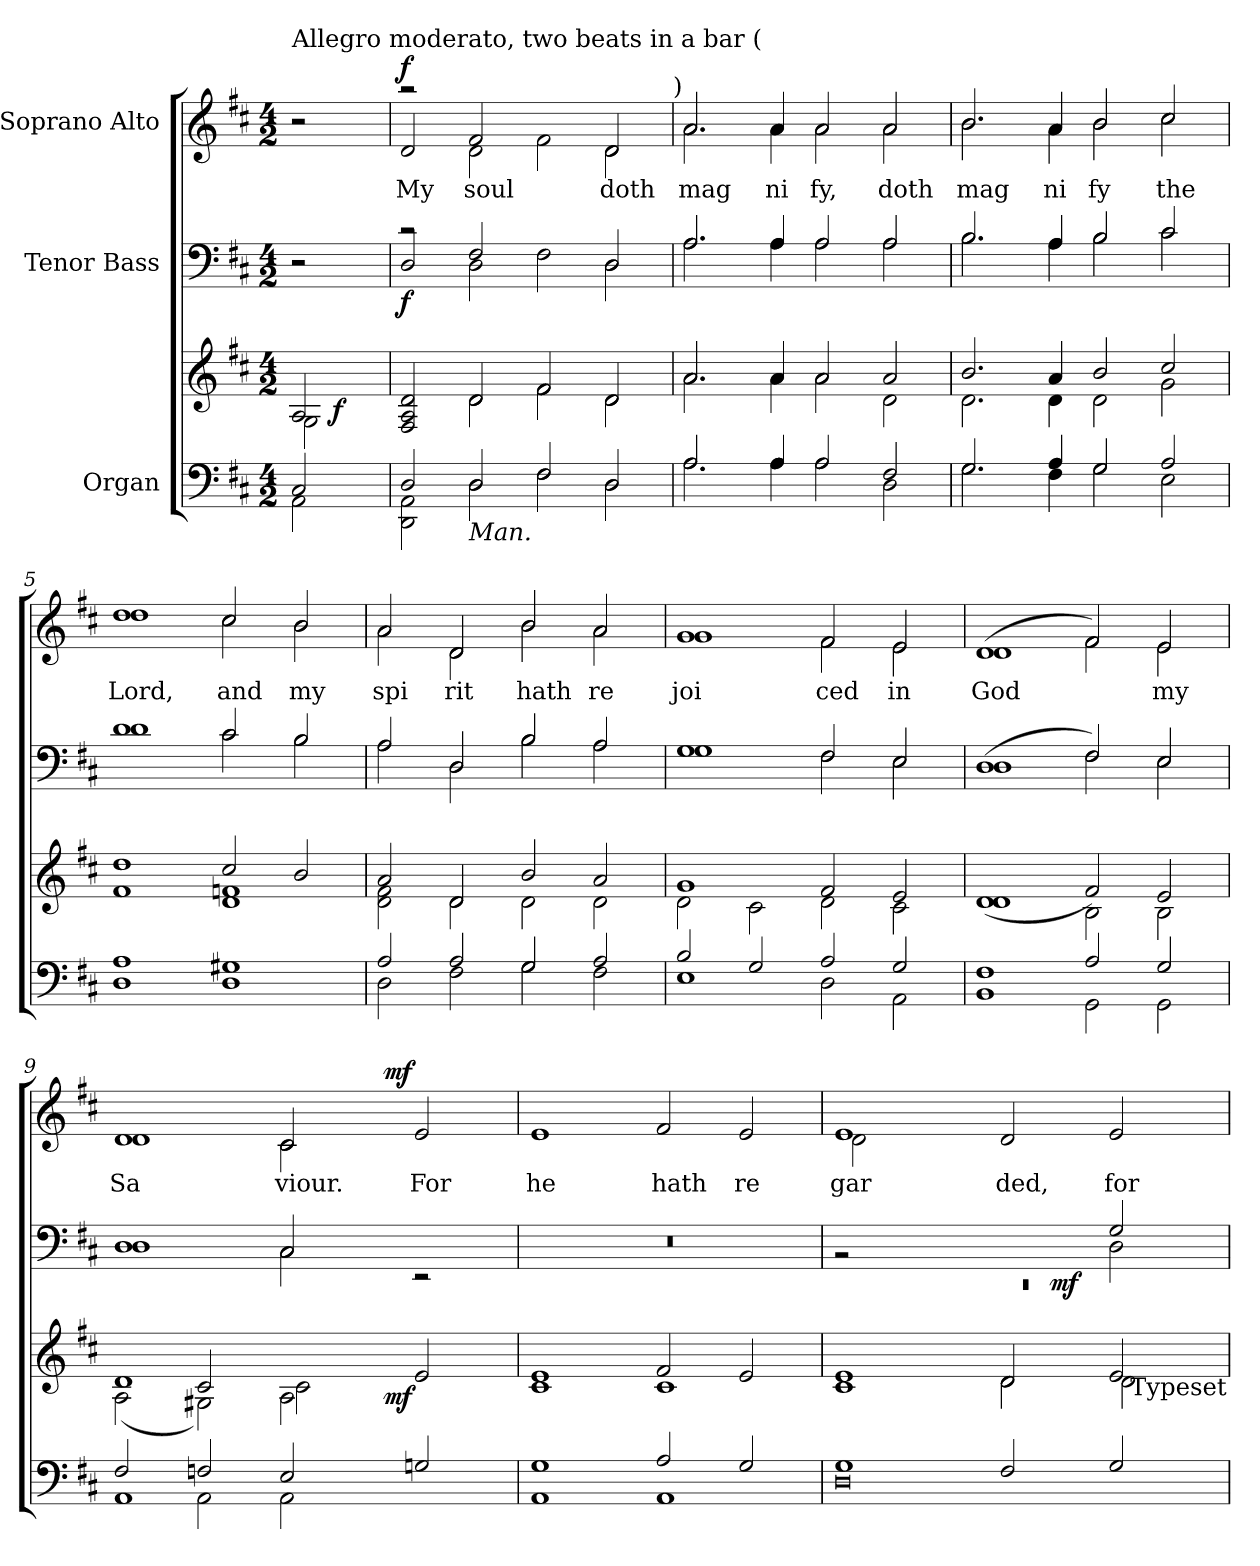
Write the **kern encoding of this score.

**kern	**kern	**dynam	**kern	**dynam	**kern	**text	**dynam
*part3	*part3	*part3	*part2	*part2	*part1	*part1	*part1
*staff4	*staff3	*staff3/4	*staff2	*staff2	*staff1	*staff1	*staff1
*I"Organ	*	*	*I"Tenor Bass	*	*I"Soprano Alto	*	*
*clefF4	*clefG2	*	*clefF4	*	*clefG2	*	*
*	*	*	*ITrd7c12	*	*	*	*
*k[f#c#]	*k[f#c#]	*	*k[f#c#]	*	*k[f#c#]	*	*
*D:	*D:	*	*D:	*	*D:	*	*
*M4/2	*M4/2	*	*M4/2	*	*M4/2	*	*
=1	=1	=1	=1	=1	=1	=1	=1
*^	*^	*	*	*	*	*	*
*	*	*	*^	*	*	*	*	*	*
!	!	!	!	!	!	!	!	!LO:TX:a:t=Allegro moderato, two beats in a bar (	!	!
2C#/	2AA\	2A/	2G\	8..ryy	.	2r	.	2r	.	.
!	!	!	!	!	!LO:DY:b	!	!	!	!	!
.	.	.	.	4ryy	f	.	.	.	.	.
.	.	.	.	32ryy	.	.	.	.	.	.
=2	=2	=2	=2	=2	=2	=2	=2	=2	=2	=2
*	*	*	*	*	*	*^	*	*^	*	*
*	*	*	*	*	*	*	*^	*	*	*	*	*
!	!	!	!	!	!	!	!	!	!LO:DY:b	!	!	!LO:LY:b	!LO:DY:a
*	*	*	*v	*v	*	*	*	*	*	*	*^	*	*
2DD\ 2AA\	2D/	2F#/ 2A/ 2d/	2ryy	.	2rc	2DD/	1.ryy	f	2raa	2d/	1.ryy	My	f
!LO:TX:b:i:t=Man.	!	!	!	!	!	!	!	!	!	!	!	!	!
!	!	!	!	!	!	!	!	!	!	!	!	!LO:LY:b	!
2D/	2D\	2d\	2d/	.	2FF#/	2DD\	.	.	2f#/	2d\	.	soul	.
2F#\	2F#/	2f#/	2f#\	.	2FF#\	1ryy	.	.	2f#\	1ryy	.	.	.
*	*	*	*	*	*	*	*	*	*MM152	*	*	*	*
!	!	!	!	!	!	!	!	!	!	!	!	!LO:LY:b	!
2D/	2D\	2d\	2d/	.	2DD/	.	2DD\	.	2d/	.	2d\	doth	.
!	!	!	!	!	!	!	!	!	!	!	!LO:TX:a:t=)	!	!
=3	=3	=3	=3	=3	=3	=3	=3	=3	=3	=3	=3	=3	=3
!	!	!	!	!	!	!	!	!	!	!	!	!LO:LY:b	!
*	*	*	*	*	*	*v	*v	*	*	*	*	*	*
*	*	*	*	*	*	*	*	*	*v	*v	*	*
2.A\	2.A/	2.a/	2.a\	.	2.AA/	2.AA\	.	2.a/	2.a\	mag	.
!	!	!	!	!	!	!	!	!	!	!LO:LY:b	!
4A\	4A/	4a/	4a\	.	4AA/	4AA\	.	4a/	4a\	ni	.
!	!	!	!	!	!	!	!	!	!	!LO:LY:b	!
2A\	2A/	2a/	2a\	.	2AA/	2AA\	.	2a/	2a\	fy,	.
!	!	!	!	!	!	!	!	!	!	!LO:LY:b	!
2D\	2F#/	2a/	2d\	.	2AA/	2AA\	.	2a/	2a\	doth	.
=4	=4	=4	=4	=4	=4	=4	=4	=4	=4	=4	=4
!	!	!	!	!	!	!	!	!	!	!LO:LY:b	!
2.G\	2.G/	2.b/	2.d\	.	2.BB/	2.BB\	.	2.b/	2.b\	mag	.
!	!	!	!	!	!	!	!	!	!	!LO:LY:b	!
4F#\	4A/	4a/	4d\	.	4AA/	4AA\	.	4a/	4a\	ni	.
!	!	!	!	!	!	!	!	!	!	!LO:LY:b	!
2G\	2G/	2b/	2d\	.	2BB/	2BB\	.	2b/	2b\	fy	.
!	!	!	!	!	!	!	!	!	!	!LO:LY:b	!
2E\	2A/	2cc#/	2g\	.	2C#/	2C#\	.	2cc#/	2cc#\	the	.
=5	=5	=5	=5	=5	=5	=5	=5	=5	=5	=5	=5
!	!	!	!	!	!	!	!	!	!	!LO:LY:b	!
*v	*v	*	*	*	*	*	*	*	*	*	*
1D 1A	1f# 1dd	1ryy	.	1D	1D	.	1dd	1dd	Lord,	.
!	!	!	!	!	!	!	!	!	!LO:LY:b	!
1D 1G#X	2cc#/	1d 1fn	.	2C#/	2C#\	.	2cc#/	2cc#\	and	.
!	!	!	!	!	!	!	!	!	!LO:LY:b	!
.	2b/	.	.	2BB/	2BB\	.	2b/	2b\	my	.
!!LO:LB:g=z	!!
=6	=6	=6	=6	=6	=6	=6	=6	=6	=6	=6
*^	*	*	*	*	*	*	*	*	*	*
!	!	!	!	!	!	!	!	!	!	!LO:LY:b	!
2A/	2D\	2d\ 2f#\	2a/	.	2AA/	2AA\	.	2a/	2a\	spi	.
!	!	!	!	!	!	!	!	!	!	!LO:LY:b	!
2A/	2F#\	2d\	2d/	.	2DD/	2DD\	.	2d/	2d\	rit	.
!	!	!	!	!	!	!	!	!	!	!LO:LY:b	!
2G/	2G\	2d\	2b/	.	2BB/	2BB\	.	2b/	2b\	hath	.
!	!	!	!	!	!	!	!	!	!	!LO:LY:b	!
2A/	2F#\	2d\	2a/	.	2AA/	2AA\	.	2a/	2a\	re	.
=7	=7	=7	=7	=7	=7	=7	=7	=7	=7	=7	=7
!	!	!	!	!	!	!	!	!	!	!LO:LY:b	!
1E	2B/	1g	2d\	.	1GG	1GG	.	1g	1g	joi	.
.	2G/	.	2c#\	.	.	.	.	.	.	.	.
!	!	!	!	!	!	!	!	!	!	!LO:LY:b	!
2D\	2A/	2d\	2f#/	.	2FF#/	2FF#\	.	2f#/	2f#\	ced	.
!	!	!	!	!	!	!	!	!	!	!LO:LY:b	!
2G/	2AA\	2e/	2c#\	.	2EE/	2EE\	.	2e/	2e\	in	.
=8	=8	=8	=8	=8	=8	=8	=8	=8	=8	=8	=8
!	!	!	!	!	!	!	!	!	!	!LO:LY:b	!
1BB	1F#	(<1d 1d	1ryy	.	(>1DD	(>1DD	.	(>1d	1d	God	.
2A/	2GG\	2f#/)	2B\)	.	(2FF#/)	2FF#\	.	(2f#/)	2f#\	.	.
!	!	!	!	!	!	!	!	!	!	!LO:LY:b	!
2G/	2GG\	2e/	2B\	.	2EE/	2EE\	.	2e/	2e\	my	.
=9	=9	=9	=9	=9	=9	=9	=9	=9	=9	=9	=9
*	*^	*^	*^	*	*	*	*	*	*	*	*
!	!	!	!	!	!	!	!	!	!	!	!	!	!LO:LY:b	!
*	*	*	*	*	*	*	*	*	*	*	*	*^	*	*
1AA	2F#/	2ryy	1d	(<2A\	2ryy	1ryy	.	1DD	1DD	.	1d	1d	1ryy	Sa	.
.	2Fn/	2AA\	.	2G#X\)	2c#/	.	.	.	.	.	.	.	.	.	.
!	!	!	!	!	!	!	!	!	!	!	!	!	!	!LO:LY:b	!
2AA\	2E/	2ryy	2A\	4ryy	2ryy	2c#\	.	2CC#\	2CC#/	.	2c#/	2c#\	4ryy	viour.	.
.	.	.	.	8ryy	.	.	.	.	.	.	.	.	8ryy	.	.
.	.	.	.	32ryy	.	.	.	.	.	.	.	.	32ryy	.	.
!	!	!	!	!	!	!	!LO:DY:b	!	!	!	!	!	!	!	!LO:DY:a
.	.	.	.	2ryy	.	.	mf	.	.	.	.	.	2ryy	.	mf
!	!	!	!	!	!	!	!	!	!	!	!	!	!	!LO:LY:b	!
2ryy	2ryy	2Gn/	2ryy	.	2e/	2ryy	.	2ryy	2rEE	.	2e/	2ryy	.	For	.
.	.	.	.	16.ryy	.	.	.	.	.	.	.	.	16.ryy	.	.
*	*v	*v	*	*	*	*	*	*v	*v	*	*	*	*	*	*
*	*	*	*v	*v	*v	*	*	*	*	*	*	*	*
=10	=10	=10	=10	=10	=10	=10	=10	=10	=10	=10	=10
!	!	!	!	!	!	!	!	!	!	!LO:LY:b	!
*	*	*	*	*	*	*	*v	*v	*v	*	*
1AA	1G	1c# 1e	1ryy	.	0r	.	1e	he	.
!	!	!	!	!	!	!	!	!LO:LY:b	!
2A/	1AA	1c#	2f#/	.	.	.	2f#/	hath	.
!	!	!	!	!	!	!	!	!LO:LY:b	!
2G/	.	.	2e/	.	.	.	2e/	re	.
!!LO:PB:g=z
=11	=11	=11	=11	=11	=11	=11	=11	=11	=11
*	*	*	*^	*	*^	*	*	*	*
!	!	!	!	!	!	!	!LO:N:vis=1	!	!	!LO:LY:b	!
*	*	*	*	*	*	*^	*^	*	*^	*	*
0D	1G	1c#	1e	1.ryy	.	1ryy	0rEE	2r	1.ryy	.	1e	2d\	gar	.
.	.	.	.	.	.	.	.	1ryy	.	.	.	1.ryy	.	.
!	!	!	!	!	!	!	!	!	!	!	!	!	!LO:LY:b	!
.	2F#/	2d\	2d/	.	.	8..ryy	.	.	.	.	2d/	.	ded,	.
!	!	!	!	!	!	!	!	!	!	!LO:DY:b	!	!	!	!
.	.	.	.	.	.	2ryy	.	.	.	mf	.	.	.	.
!	!	!	!	!	!	!	!	!	!	!	!	!	!LO:LY:b	!
.	2G/	2ryy	2e/	2d\	.	.	.	2GG/	2DD\	.	2e/	.	for	.
.	.	.	.	.	.	4ryy	.	.	.	.	.	.	.	.
.	.	.	.	.	.	32ryy	.	.	.	.	.	.	.	.
*v	*v	*	*	*	*	*v	*v	*v	*v	*	*v	*v	*	*
*	*v	*v	*v	*	*	*	*	*	*
!	!LO:TX:b:t=Typeset	!	!	!	!	!	!
=	=	=	=	=	=	=	=
*-	*-	*-	*-	*-	*-	*-	*-
